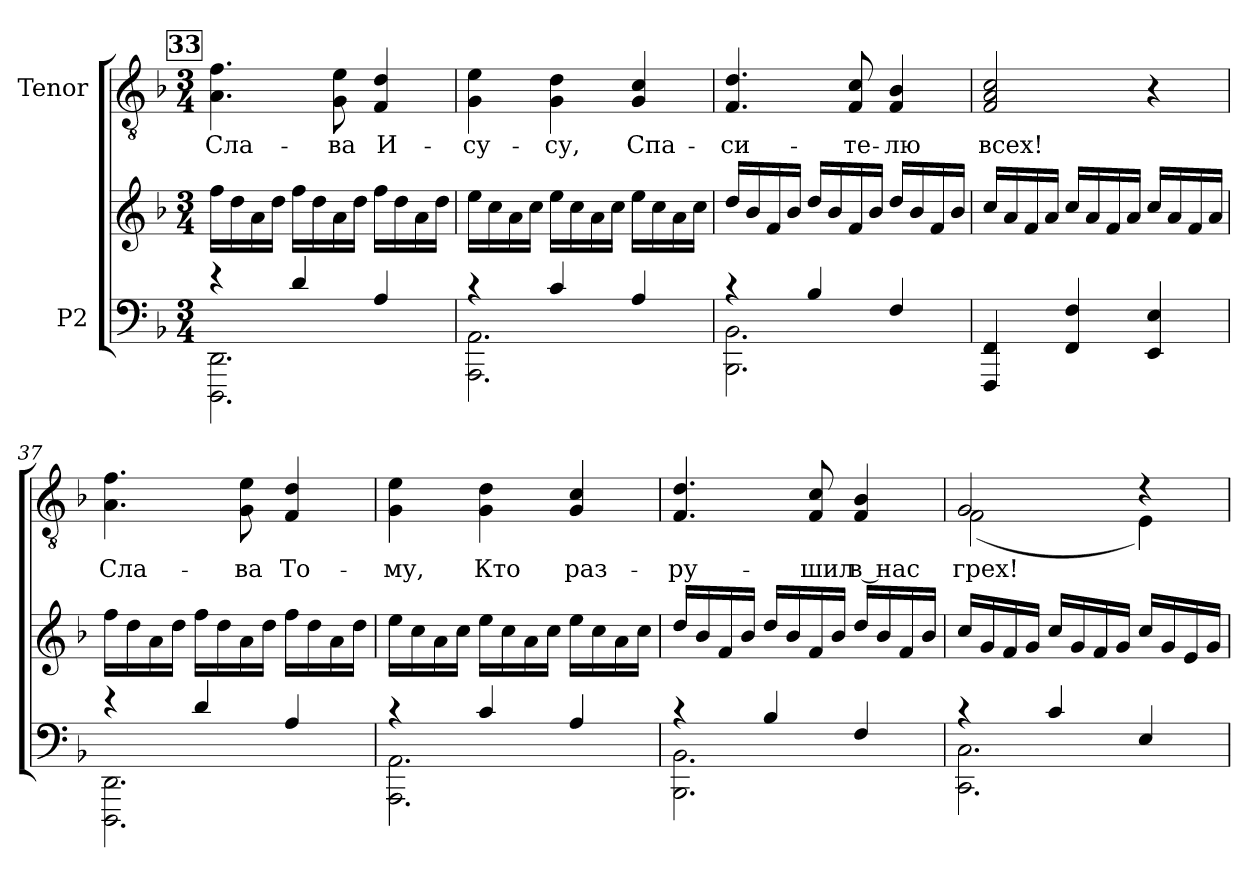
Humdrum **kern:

**kern	**kern	**kern	**text
*part2	*part2	*part1	*part1
*staff3	*staff2	*staff1	*staff1
*I"P2	*	*I"Tenor	*
*clefF4	*clefG2	*clefGv2	*
*	*	*ITrd7c12	*
*k[b-]	*k[b-]	*k[b-]	*
*F:	*F:	*F:	*
*M3/4	*M3/4	*M3/4	*
!!LO:REH:place=s1:B:color=#000000:enc=box:fs=17.0167:t=33
=33	=33	=33	=33
*^	*	*	*
!	!	!	!	!LO:LY:b:color=#000000
4r	2.DDDi\ 2.DDi	16ffi\LL	4.AAi\ 4.Fi	Сла-
.	.	16ddi\	.	.
.	.	16ai\	.	.
.	.	16ddi\JJ	.	.
4di/	.	16ffi\LL	.	.
.	.	16ddi\	.	.
!	!	!	!	!LO:LY:b:color=#000000
.	.	16ai\	8GGi\ 8Ei	-ва
.	.	16ddi\JJ	.	.
!	!	!	!	!LO:LY:b:color=#000000
4Ai/	.	16ffi\LL	4FFi/ 4Di	И-
.	.	16ddi\	.	.
.	.	16ai\	.	.
.	.	16ddi\JJ	.	.
=34	=34	=34	=34	=34
!	!	!	!	!LO:LY:b:color=#000000
4r	2.AAAi\ 2.AAi	16eei\LL	4GGi\ 4Ei	-су-
.	.	16cci\	.	.
.	.	16ai\	.	.
.	.	16cci\JJ	.	.
!	!	!	!	!LO:LY:b:color=#000000
4ci/	.	16eei\LL	4GGi\ 4Di	-су,
.	.	16cci\	.	.
.	.	16ai\	.	.
.	.	16cci\JJ	.	.
!	!	!	!	!LO:LY:b:color=#000000
4Ai/	.	16eei\LL	4GGi/ 4Ci	Спа-
.	.	16cci\	.	.
.	.	16ai\	.	.
.	.	16cci\JJ	.	.
!!LO:PB:g=z
=35	=35	=35	=35	=35
!	!	!	!	!LO:LY:b:color=#000000
4r	2.BBB-i\ 2.BB-i	16ddi/LL	4.FFi/ 4.Di	-си-
.	.	16b-i/	.	.
.	.	16fi/	.	.
.	.	16b-i/JJ	.	.
4B-i/	.	16ddi/LL	.	.
.	.	16b-i/	.	.
!	!	!	!	!LO:LY:b:color=#000000
.	.	16fi/	8FFi/ 8Ci	-те-
.	.	16b-i/JJ	.	.
!	!	!	!	!LO:LY:b:color=#000000
4Fi/	.	16ddi/LL	4FFi/ 4BB-i	-лю
.	.	16b-i/	.	.
.	.	16fi/	.	.
.	.	16b-i/JJ	.	.
*v	*v	*	*	*
=36	=36	=36	=36
!	!	!	!LO:LY:b:color=#000000
4FFFi/ 4FFi	16cci/LL	2FFi/ 2AAi 2Ci	всех!
.	16ai/	.	.
.	16fi/	.	.
.	16ai/JJ	.	.
4FFi/ 4Fi	16cci/LL	.	.
.	16ai/	.	.
.	16fi/	.	.
.	16ai/JJ	.	.
4EEi/ 4Ei	16cci/LL	4r	.
.	16ai/	.	.
.	16fi/	.	.
.	16ai/JJ	.	.
=37	=37	=37	=37
*^	*	*	*
!	!	!	!	!LO:LY:b:color=#000000
4r	2.DDDi\ 2.DDi	16ffi\LL	4.AAi\ 4.Fi	Сла-
.	.	16ddi\	.	.
.	.	16ai\	.	.
.	.	16ddi\JJ	.	.
4di/	.	16ffi\LL	.	.
.	.	16ddi\	.	.
!	!	!	!	!LO:LY:b:color=#000000
.	.	16ai\	8GGi\ 8Ei	-ва
.	.	16ddi\JJ	.	.
!	!	!	!	!LO:LY:b:color=#000000
4Ai/	.	16ffi\LL	4FFi/ 4Di	То-
.	.	16ddi\	.	.
.	.	16ai\	.	.
.	.	16ddi\JJ	.	.
=38	=38	=38	=38	=38
!	!	!	!	!LO:LY:b:color=#000000
4r	2.AAAi\ 2.AAi	16eei\LL	4GGi\ 4Ei	-му,
.	.	16cci\	.	.
.	.	16ai\	.	.
.	.	16cci\JJ	.	.
!	!	!	!	!LO:LY:b:color=#000000
4ci/	.	16eei\LL	4GGi\ 4Di	Кто
.	.	16cci\	.	.
.	.	16ai\	.	.
.	.	16cci\JJ	.	.
!	!	!	!	!LO:LY:b:color=#000000
4Ai/	.	16eei\LL	4GGi/ 4Ci	раз-
.	.	16cci\	.	.
.	.	16ai\	.	.
.	.	16cci\JJ	.	.
!!LO:LB:g=z
=39	=39	=39	=39	=39
!	!	!	!	!LO:LY:b:color=#000000
4r	2.BBB-i\ 2.BB-i	16ddi/LL	4.FFi/ 4.Di	-ру-
.	.	16b-i/	.	.
.	.	16fi/	.	.
.	.	16b-i/JJ	.	.
4B-i/	.	16ddi/LL	.	.
.	.	16b-i/	.	.
!	!	!	!	!LO:LY:b:color=#000000
.	.	16fi/	8FFi/ 8Ci	-шил
.	.	16b-i/JJ	.	.
!	!	!	!	!LO:LY:b:color=#000000
4Fi/	.	16ddi/LL	4FFi/ 4BB-i	в нас
.	.	16b-i/	.	.
.	.	16fi/	.	.
.	.	16b-i/JJ	.	.
=40	=40	=40	=40	=40
!	!	!	!	!LO:LY:b:color=#000000
*	*	*	*^	*
4r	2.CCi\ 2.Ci	16cci/LL	2GGi/	(2FFi\	грех!
.	.	16gi/	.	.	.
.	.	16fi/	.	.	.
.	.	16gi/JJ	.	.	.
4ci/	.	16cci/LL	.	.	.
.	.	16gi/	.	.	.
.	.	16fi/	.	.	.
.	.	16gi/JJ	.	.	.
4Ei/	.	16cci/LL	4r	4EEi\)	.
.	.	16gi/	.	.	.
.	.	16ei/	.	.	.
.	.	16gi/JJ	.	.	.
*v	*v	*	*v	*v	*
=	=	=	=
*-	*-	*-	*-
